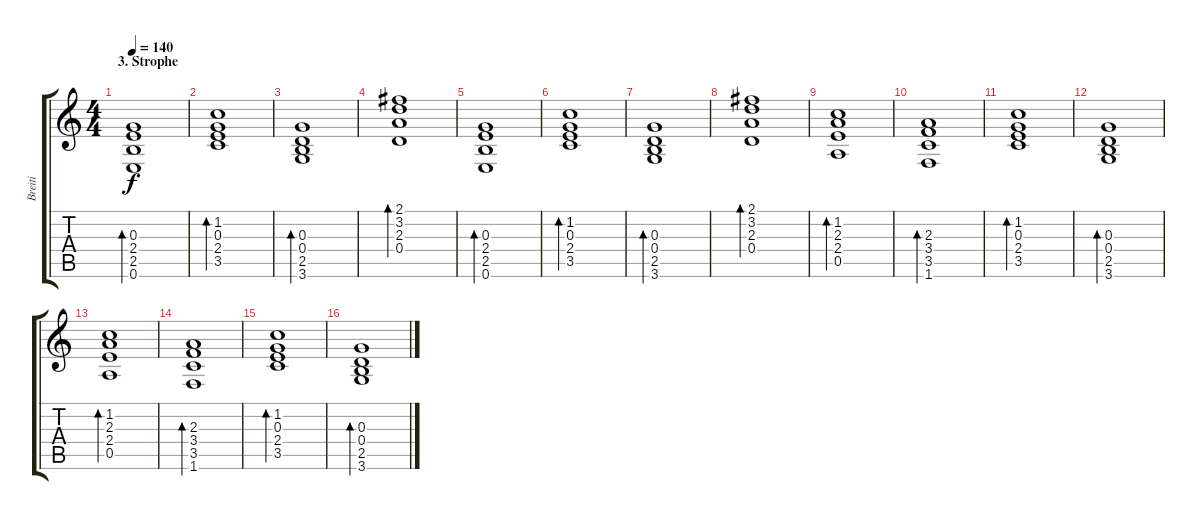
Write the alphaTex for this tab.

\track ("Breiti" "Breiti") {instrument electricguitarclean}
\staff {score tabs}
\tuning (E4 B3 G3 D3 A2 E2) {hide}
\ts (4 4)
\section ("" "3. Strophe")
\tempo 140
\clef g2
\ks c
(0.3 2.4 2.5 0.6).1{bd 120 dy f} |
(1.2 0.3 2.4 3.5).1{bd 120} |
(0.3 0.4 2.5 3.6).1{bd 120} |
(2.1 3.2 2.3 0.4).1{bd 120} |
(0.3 2.4 2.5 0.6).1{bd 120} |
(1.2 0.3 2.4 3.5).1{bd 120} |
(0.3 0.4 2.5 3.6).1{bd 120} |
(2.1 3.2 2.3 0.4).1{bd 120} |
(1.2 2.3 2.4 0.5).1{bd 120} |
(2.3 3.4 3.5 1.6).1{bd 120} |
(1.2 0.3 2.4 3.5).1{bd 120} |
(0.3 0.4 2.5 3.6).1{bd 120} |
(1.2 2.3 2.4 0.5).1{bd 120} |
(2.3 3.4 3.5 1.6).1{bd 120} |
(1.2 0.3 2.4 3.5).1{bd 120} |
(0.3 0.4 2.5 3.6).1{bd 120}
